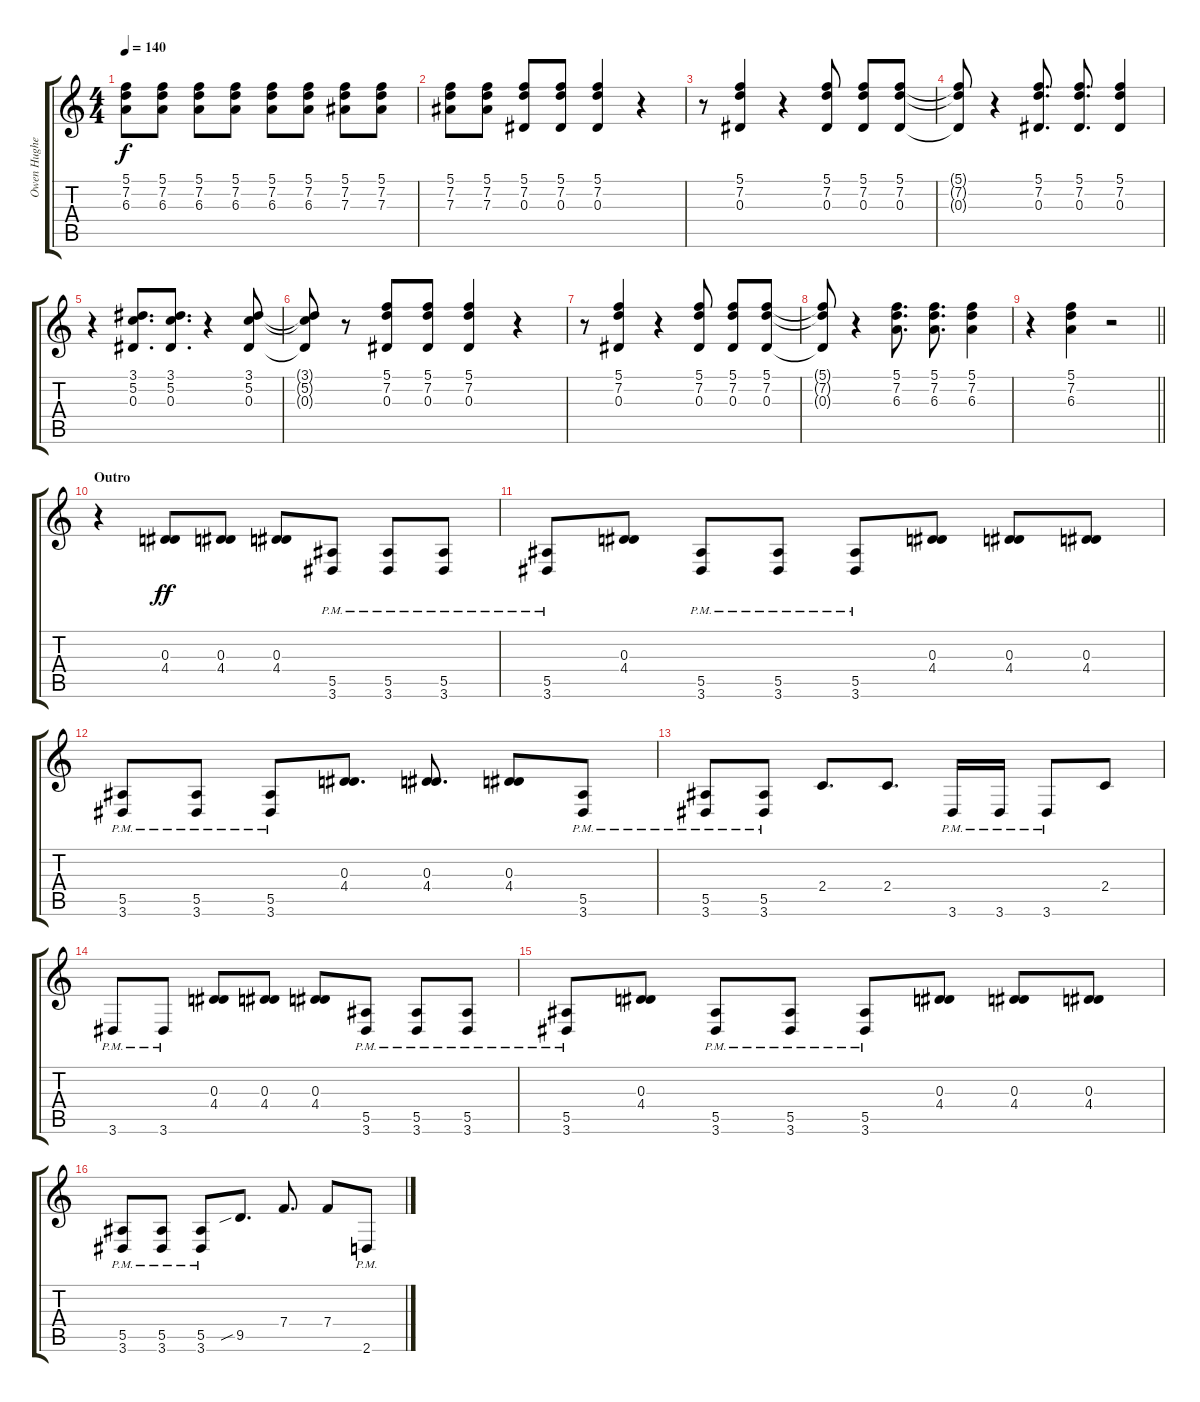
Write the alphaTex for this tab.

\track ("Owen Hughes-Holland (Lead Guitar)" "Owen Hughe") {instrument distortionguitar}
\staff {score tabs}
\tuning (C4 G3 Eb3 Bb2 F2 C2) {hide}
\ts (4 4)
\tempo 140
\clef g2
\ks c
(5.1 7.2 6.3).8{dy f} (5.1 7.2 6.3).8 (5.1 7.2 6.3).8 (5.1 7.2 6.3).8 (5.1 7.2 6.3).8 (5.1 7.2 6.3).8 (5.1 7.2 7.3).8 (5.1 7.2 7.3).8 |
(5.1 7.2 7.3).8 (5.1 7.2 7.3).8 (5.1 7.2 0.3).8 (5.1 7.2 0.3).8 (5.1 7.2 0.3).4 r.4 |
r.8 (5.1 7.2 0.3).4 r.4 (5.1 7.2 0.3).8 (5.1 7.2 0.3).8 (5.1 7.2 0.3).8 |
(5.1{t} 7.2{t} 0.3{t}).8 r.4 (5.1 7.2 0.3).8{d} (5.1 7.2 0.3).8{d} (5.1 7.2 0.3).4 |
r.4 (3.1 5.2 0.3).8{d} (3.1 5.2 0.3).8{d} r.4 (3.1 5.2 0.3).8 |
(3.1{t} 5.2{t} 0.3{t}).8 r.8 (5.1 7.2 0.3).8 (5.1 7.2 0.3).8 (5.1 7.2 0.3).4 r.4 |
r.8 (5.1 7.2 0.3).4 r.4 (5.1 7.2 0.3).8 (5.1 7.2 0.3).8 (5.1 7.2 0.3).8 |
(5.1{t} 7.2{t} 0.3{t}).8 r.4 (5.1 7.2 6.3).8{d} (5.1 7.2 6.3).8{d} (5.1 7.2 6.3).4 |
\barLineRight lightlight
r.4 (5.1 7.2 6.3).4 r.2 |
\section ("" "Outro")
r.4 (0.3 4.4).8{dy ff balance 13} (0.3 4.4).8 (0.3 4.4).8 (5.5{pm} 3.6{pm}).8 (5.5{pm} 3.6{pm}).8 (5.5{pm} 3.6{pm}).8 |
(5.5{pm} 3.6{pm}).8 (0.3 4.4).8 (5.5{pm} 3.6{pm}).8 (5.5{pm} 3.6{pm}).8 (5.5{pm} 3.6{pm}).8 (0.3 4.4).8 (0.3 4.4).8 (0.3 4.4).8 |
(5.5{pm} 3.6{pm}).8 (5.5{pm} 3.6{pm}).8 (5.5{pm} 3.6{pm}).8 (0.3 4.4).8{d} (0.3 4.4).8{d} (0.3 4.4).8 (5.5{pm} 3.6{pm}).8 |
(5.5{pm} 3.6{pm}).8 (5.5{pm} 3.6{pm}).8 2.4.8{d} 2.4.8{d} 3.6{pm}.16 3.6{pm}.16 3.6{pm}.8 2.4.8 |
3.6{pm}.8 3.6{pm}.8 (0.3 4.4).8 (0.3 4.4).8 (0.3 4.4).8 (5.5{pm} 3.6{pm}).8 (5.5{pm} 3.6{pm}).8 (5.5{pm} 3.6{pm}).8 |
(5.5{pm} 3.6{pm}).8 (0.3 4.4).8 (5.5{pm} 3.6{pm}).8 (5.5{pm} 3.6{pm}).8 (5.5{pm} 3.6{pm}).8 (0.3 4.4).8 (0.3 4.4).8 (0.3 4.4).8 |
(5.5{pm} 3.6{pm}).8 (5.5{pm} 3.6{pm}).8 (5.5{pm} 3.6{pm}).8 9.5{sib}.8{d} 7.4.8{d} 7.4.8 2.6{pm}.8
